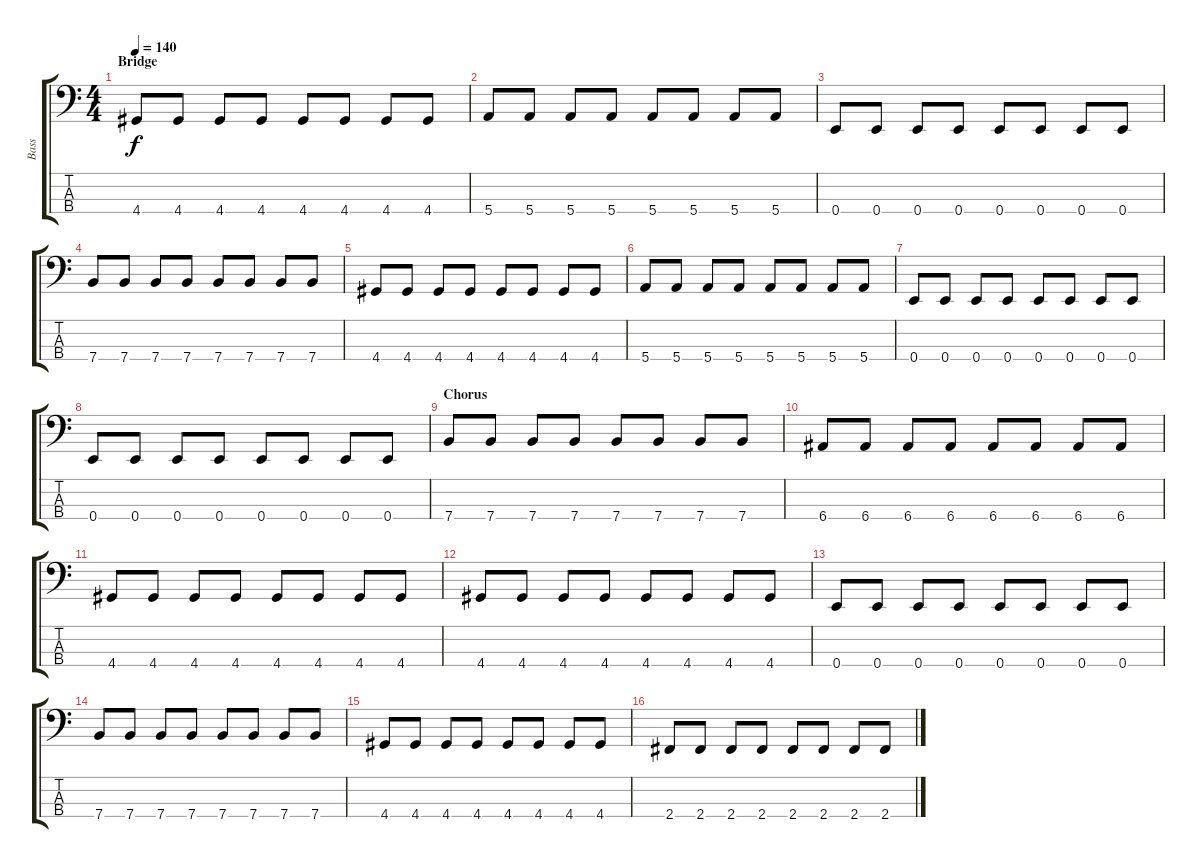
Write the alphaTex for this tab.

\track ("Bass" "Bass") {instrument fretlessbass}
\staff {score tabs}
\tuning (G2 D2 A1 E1) {hide}
\ts (4 4)
\section ("" "Bridge")
\tempo 140
\clef f4
\ks c
4.4.8{dy f} 4.4.8 4.4.8 4.4.8 4.4.8 4.4.8 4.4.8 4.4.8 |
5.4.8 5.4.8 5.4.8 5.4.8 5.4.8 5.4.8 5.4.8 5.4.8 |
0.4.8 0.4.8 0.4.8 0.4.8 0.4.8 0.4.8 0.4.8 0.4.8 |
7.4.8 7.4.8 7.4.8 7.4.8 7.4.8 7.4.8 7.4.8 7.4.8 |
4.4.8 4.4.8 4.4.8 4.4.8 4.4.8 4.4.8 4.4.8 4.4.8 |
5.4.8 5.4.8 5.4.8 5.4.8 5.4.8 5.4.8 5.4.8 5.4.8 |
0.4.8 0.4.8 0.4.8 0.4.8 0.4.8 0.4.8 0.4.8 0.4.8 |
0.4.8 0.4.8 0.4.8 0.4.8 0.4.8 0.4.8 0.4.8 0.4.8 |
\section ("" "Chorus")
7.4.8 7.4.8 7.4.8 7.4.8 7.4.8 7.4.8 7.4.8 7.4.8 |
6.4.8 6.4.8 6.4.8 6.4.8 6.4.8 6.4.8 6.4.8 6.4.8 |
4.4.8 4.4.8 4.4.8 4.4.8 4.4.8 4.4.8 4.4.8 4.4.8 |
4.4.8 4.4.8 4.4.8 4.4.8 4.4.8 4.4.8 4.4.8 4.4.8 |
0.4.8 0.4.8 0.4.8 0.4.8 0.4.8 0.4.8 0.4.8 0.4.8 |
7.4.8 7.4.8 7.4.8 7.4.8 7.4.8 7.4.8 7.4.8 7.4.8 |
4.4.8 4.4.8 4.4.8 4.4.8 4.4.8 4.4.8 4.4.8 4.4.8 |
2.4.8 2.4.8 2.4.8 2.4.8 2.4.8 2.4.8 2.4.8 2.4.8
